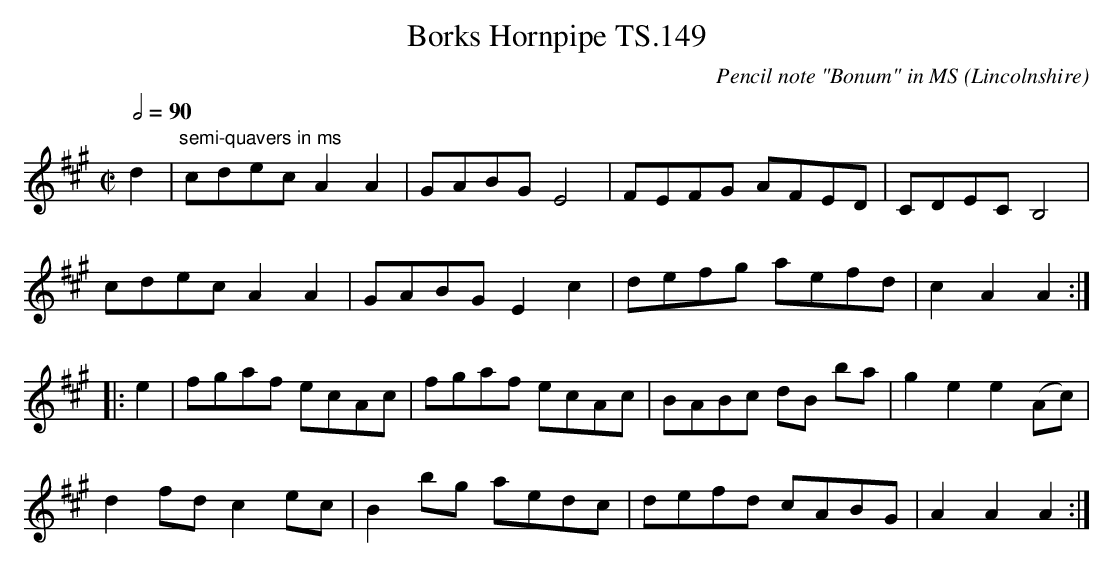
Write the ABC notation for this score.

X:1
T:Borks Hornpipe TS.149
C:Pencil note "Bonum" in MS
L:1/8
M:C|
O:Lincolnshire
Q:1/2=90
K:A
d2|"semi-quavers in ms"cdecA2A2|GABGE4|FEFG AFED|CDECB,4|!
cdec A2A2|GABG E2c2|defg aefd|c2A2A2:|!
|:e2|fgaf ecAc|fgaf ecAc|BABc dB ba|g2e2e2(Ac)|!
d2fd c2ec|B2bg aedc|defd cABG|A2A2A2:|]
